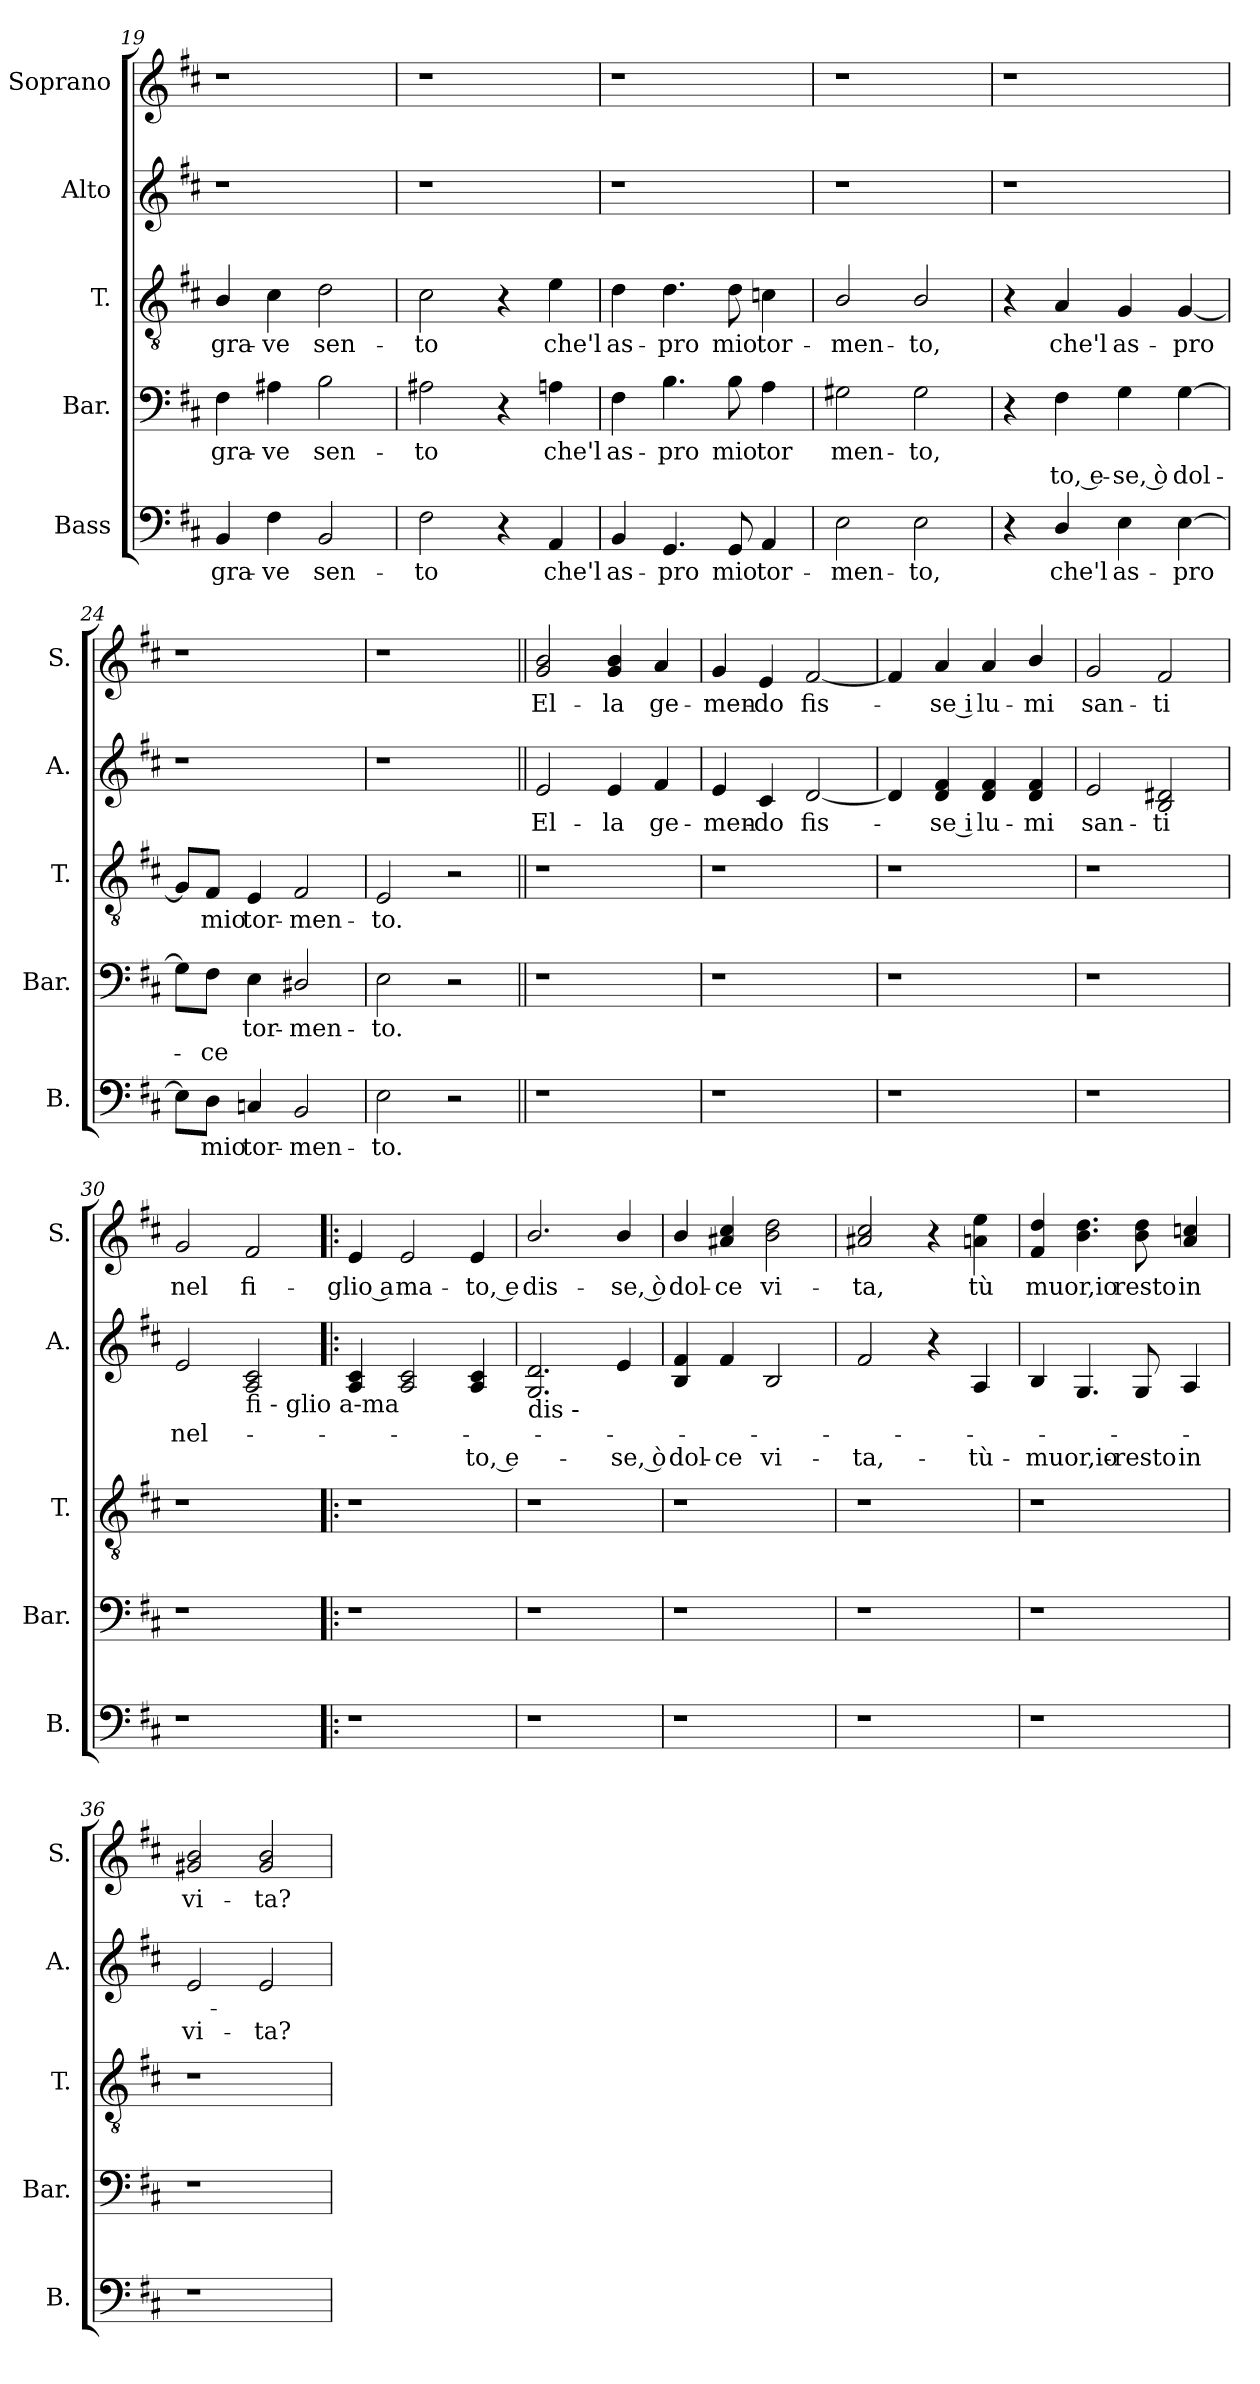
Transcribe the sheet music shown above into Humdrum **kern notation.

**kern	**text	**kern	**text	**text	**kern	**text	**kern	**text	**text	**kern	**text
*part5	*part5	*part4	*part4	*part4	*part3	*part3	*part2	*part2	*part2	*part1	*part1
*staff5	*staff5	*staff4	*staff4	*staff4	*staff3	*staff3	*staff2	*staff2	*staff2	*staff1	*staff1
*I"Bass	*	*I"Bar.	*	*	*I"T.	*	*I"Alto	*	*	*I"Soprano	*
*I'B.	*	*I'Bar.	*	*	*I'T.	*	*I'A.	*	*	*I'S.	*
*clefF4	*	*clefF4	*	*	*clefGv2	*	*clefG2	*	*	*clefG2	*
*k[f#c#]	*	*k[f#c#]	*	*	*k[f#c#]	*	*k[f#c#]	*	*	*k[f#c#]	*
*D:	*	*D:	*	*	*D:	*	*D:	*	*	*D:	*
=19	=19	=19	=19	=19	=19	=19	=19	=19	=19	=19	=19
!	!LO:LY:b	!	!LO:LY:b	!	!	!LO:LY:b	!	!	!	!	!
4BB/	gra-	4F#\	gra-	.	4B/	gra-	1r	.	.	1r	.
!	!LO:LY:b:rj	!	!LO:LY:b:rj	!	!	!LO:LY:b:rj	!	!	!	!	!
4F#\	-ve	4A#X\	-ve	.	4c#\	-ve	.	.	.	.	.
!	!LO:LY:b	!	!LO:LY:b	!	!	!LO:LY:b	!	!	!	!	!
2BB/	sen-	2B\	sen-	.	2d\	sen-	.	.	.	.	.
=20	=20	=20	=20	=20	=20	=20	=20	=20	=20	=20	=20
!	!LO:LY:b	!	!LO:LY:b	!	!	!LO:LY:b	!	!	!	!	!
2F#\	-to	2A#X\	-to	.	2c#\	-to	1r	.	.	1r	.
4r	.	4r	.	.	4r	.	.	.	.	.	.
!	!LO:LY:b	!	!LO:LY:b	!	!	!LO:LY:b	!	!	!	!	!
4AA/	che'l	4An\	che'l	.	4e\	che'l	.	.	.	.	.
!!LO:LB:g=z
=21	=21	=21	=21	=21	=21	=21	=21	=21	=21	=21	=21
!	!LO:LY:b	!	!LO:LY:b	!	!	!LO:LY:b	!	!	!	!	!
4BB/	as-	4F#\	as-	.	4d\	as-	1r	.	.	1r	.
!	!LO:LY:b:rj	!	!LO:LY:b:rj	!	!	!LO:LY:b:rj	!	!	!	!	!
4.GG/	-pro	4.B\	-pro	.	4.d\	-pro	.	.	.	.	.
!	!LO:LY:b	!	!LO:LY:b	!	!	!LO:LY:b	!	!	!	!	!
8GG/	mio	8B\	mio	.	8d\	mio	.	.	.	.	.
!	!LO:LY:b	!	!LO:LY:b	!	!	!LO:LY:b	!	!	!	!	!
4AA/	tor-	4A\	tor	.	4cn\	tor-	.	.	.	.	.
=22	=22	=22	=22	=22	=22	=22	=22	=22	=22	=22	=22
!	!LO:LY:b	!	!LO:LY:b	!	!	!LO:LY:b	!	!	!	!	!
2E\	-men-	2G#X\	men-	.	2B/	-men-	1r	.	.	1r	.
!	!LO:LY:b	!	!LO:LY:b	!	!	!LO:LY:b	!	!	!	!	!
2E\	-to,	2G#\	-to,	.	2B/	-to,	.	.	.	.	.
=23	=23	=23	=23	=23	=23	=23	=23	=23	=23	=23	=23
4r	.	4r	.	.	4r	.	1r	.	.	1r	.
!	!LO:LY:b	!	!	!LO:LY:b	!	!LO:LY:b	!	!	!	!	!
4D/	che'l	4F#\	.	to, e-	4A/	che'l	.	.	.	.	.
!	!LO:LY:b	!	!	!LO:LY:b	!	!LO:LY:b	!	!	!	!	!
4E\	as-	4G\	.	-se, ò	4G/	as-	.	.	.	.	.
!	!LO:LY:b	!	!	!LO:LY:b	!	!LO:LY:b	!	!	!	!	!
[>4E\	-pro	[>4G\	.	dol-	[<4G/	-pro	.	.	.	.	.
=24	=24	=24	=24	=24	=24	=24	=24	=24	=24	=24	=24
8E\L]	.	8G\L]	.	.	8G/L]	.	1r	.	.	1r	.
!	!LO:LY:b	!	!	!LO:LY:b	!	!LO:LY:b	!	!	!	!	!
8D\J	mio	8F#\J	.	-ce	8F#/J	mio	.	.	.	.	.
!	!LO:LY:b	!	!LO:LY:b	!	!	!LO:LY:b	!	!	!	!	!
4Cn/	tor-	4E\	tor-	.	4E/	tor-	.	.	.	.	.
!	!LO:LY:b	!	!LO:LY:b	!	!	!LO:LY:b	!	!	!	!	!
2BB/	-men-	2D#X/	-men-	.	2F#/	-men-	.	.	.	.	.
=25	=25	=25	=25	=25	=25	=25	=25	=25	=25	=25	=25
!	!LO:LY:b	!	!LO:LY:b	!	!	!LO:LY:b	!	!	!	!	!
2E\	-to.	2E\	-to.	.	2E/	-to.	1r	.	.	1r	.
2r	.	2r	.	.	2r	.	.	.	.	.	.
=26||	=26||	=26||	=26||	=26||	=26||	=26||	=26||	=26||	=26||	=26||	=26||
!	!	!	!	!	!	!	!	!LO:LY:b	!	!	!LO:LY:b
1r	.	1r	.	.	1r	.	2e/	El-	.	2g/ 2b/	El-
!	!	!	!	!	!	!	!	!LO:LY:b	!	!	!LO:LY:b
.	.	.	.	.	.	.	4e/	-la	.	4g/ 4b/	-la
!	!	!	!	!	!	!	!	!LO:LY:b	!	!	!LO:LY:b
.	.	.	.	.	.	.	4f#/	ge-	.	4a/	ge-
=27	=27	=27	=27	=27	=27	=27	=27	=27	=27	=27	=27
!	!	!	!	!	!	!	!	!LO:LY:b	!	!	!LO:LY:b
1r	.	1r	.	.	1r	.	4e/	-men-	.	4g/	-men-
!	!	!	!	!	!	!	!	!LO:LY:b:rj	!	!	!LO:LY:b:rj
.	.	.	.	.	.	.	4c#/	-do	.	4e/	-do
!	!	!	!	!	!	!	!	!LO:LY:b	!	!	!LO:LY:b
.	.	.	.	.	.	.	[>2d/	fis-	.	[>2f#/	fis-
!!LO:PB:g=z
=28	=28	=28	=28	=28	=28	=28	=28	=28	=28	=28	=28
1r	.	1r	.	.	1r	.	4d/]	.	.	4f#/]	.
!	!	!	!	!	!	!	!	!LO:LY:b:rj	!	!	!LO:LY:b:rj
.	.	.	.	.	.	.	4d/ 4f#/	-se i	.	4a/	-se i
!	!	!	!	!	!	!	!	!LO:LY:b	!	!	!LO:LY:b
.	.	.	.	.	.	.	4d/ 4f#/	lu-	.	4a/	lu-
!	!	!	!	!	!	!	!	!LO:LY:b:rj	!	!	!LO:LY:b:rj
.	.	.	.	.	.	.	4d/ 4f#/	-mi	.	4b/	-mi
=29	=29	=29	=29	=29	=29	=29	=29	=29	=29	=29	=29
!	!	!	!	!	!	!	!	!LO:LY:b	!	!	!LO:LY:b
1r	.	1r	.	.	1r	.	2e/	san-	.	2g/	san-
!	!	!	!	!	!	!	!	!LO:LY:b	!	!	!LO:LY:b
.	.	.	.	.	.	.	2B/ 2d#X/	-ti	.	2f#/	-ti
=30	=30	=30	=30	=30	=30	=30	=30	=30	=30	=30	=30
!	!	!	!	!	!	!	!	!LO:LY:b	!	!	!LO:LY:b
1r	.	1r	.	.	1r	.	2e/	nel-	.	2g/	nel
!	!	!	!	!	!	!	!LO:TX:b:t=fi - glio a-ma	!	!	!	!
!	!	!	!	!	!	!	!	!	!	!	!LO:LY:b
.	.	.	.	.	.	.	2A/ 2c#/	.	.	2f#/	fi-
=31!|:	=31!|:	=31!|:	=31!|:	=31!|:	=31!|:	=31!|:	=31!|:	=31!|:	=31!|:	=31!|:	=31!|:
!	!	!	!	!	!	!	!	!	!	!	!LO:LY:b
1r	.	1r	.	.	1r	.	4A/ 4c#/	.	.	4e/	-glio a
!	!	!	!	!	!	!	!	!	!	!	!LO:LY:b
.	.	.	.	.	.	.	2A/ 2c#/	.	.	2e/	ma-
!	!	!	!	!	!	!	!	!	!LO:LY:b:rj	!	!LO:LY:b:rj
.	.	.	.	.	.	.	4A/ 4c#/	.	to, e-	4e/	-to, e
=32	=32	=32	=32	=32	=32	=32	=32	=32	=32	=32	=32
!	!	!	!	!	!	!	!LO:TX:b:t=dis -	!	!	!	!
!	!	!	!	!	!	!	!	!	!	!	!LO:LY:b
1r	.	1r	.	.	1r	.	2.G/ 2.d/	.	.	2.b/	dis-
!	!	!	!	!	!	!	!	!	!LO:LY:b:rj	!	!LO:LY:b:rj
.	.	.	.	.	.	.	4e/	.	-se, ò	4b/	-se, ò
=33	=33	=33	=33	=33	=33	=33	=33	=33	=33	=33	=33
!	!	!	!	!	!	!	!	!	!LO:LY:b	!	!LO:LY:b
1r	.	1r	.	.	1r	.	4B/ 4f#/	.	dol-	4b/	dol-
!	!	!	!	!	!	!	!	!	!LO:LY:b:rj	!	!LO:LY:b:rj
.	.	.	.	.	.	.	4f#/	.	-ce	4a#X/ 4cc#/	-ce
!	!	!	!	!	!	!	!	!	!LO:LY:b	!	!LO:LY:b
.	.	.	.	.	.	.	2B/	.	vi-	2b\ 2dd\	vi-
=34	=34	=34	=34	=34	=34	=34	=34	=34	=34	=34	=34
!	!	!	!	!	!	!	!	!	!LO:LY:b	!	!LO:LY:b
1r	.	1r	.	.	1r	.	2f#/	.	-ta,-	2a#X/ 2cc#/	-ta,
.	.	.	.	.	.	.	4r	.	.	4r	.
!	!	!	!	!	!	!	!	!	!LO:LY:b	!	!LO:LY:b
.	.	.	.	.	.	.	4A/	.	-tù-	4an\ 4ee\	tù
=35	=35	=35	=35	=35	=35	=35	=35	=35	=35	=35	=35
!	!	!	!	!	!	!	!	!	!LO:LY:b	!	!LO:LY:b
1r	.	1r	.	.	1r	.	4B/	.	-muor,io-	4f#/ 4dd/	muor,io
.	.	.	.	.	.	.	4.G/	.	.	4.b\ 4.dd\	.
!	!	!	!	!	!	!	!	!	!LO:LY:b	!	!LO:LY:b
.	.	.	.	.	.	.	8G/	.	-re­sto	8b\ 8dd\	re­sto
!	!	!	!	!	!	!	!	!	!LO:LY:b	!	!LO:LY:b
.	.	.	.	.	.	.	4A/	.	in	4a/ 4ccn/	in
!!LO:LB:g=z
=36	=36	=36	=36	=36	=36	=36	=36	=36	=36	=36	=36
!	!	!	!	!	!	!	!	!	!LO:LY:b	!	!LO:LY:b
1r	.	1r	.	.	1r	.	2e/	.	vi-	2g#X/ 2b/	vi-
!	!	!	!	!	!	!	!	!	!LO:LY:b	!	!LO:LY:b
.	.	.	.	.	.	.	2e/	.	-ta?	2g#/ 2b/	-ta?
=	=	=	=	=	=	=	=	=	=	=	=
*-	*-	*-	*-	*-	*-	*-	*-	*-	*-	*-	*-
